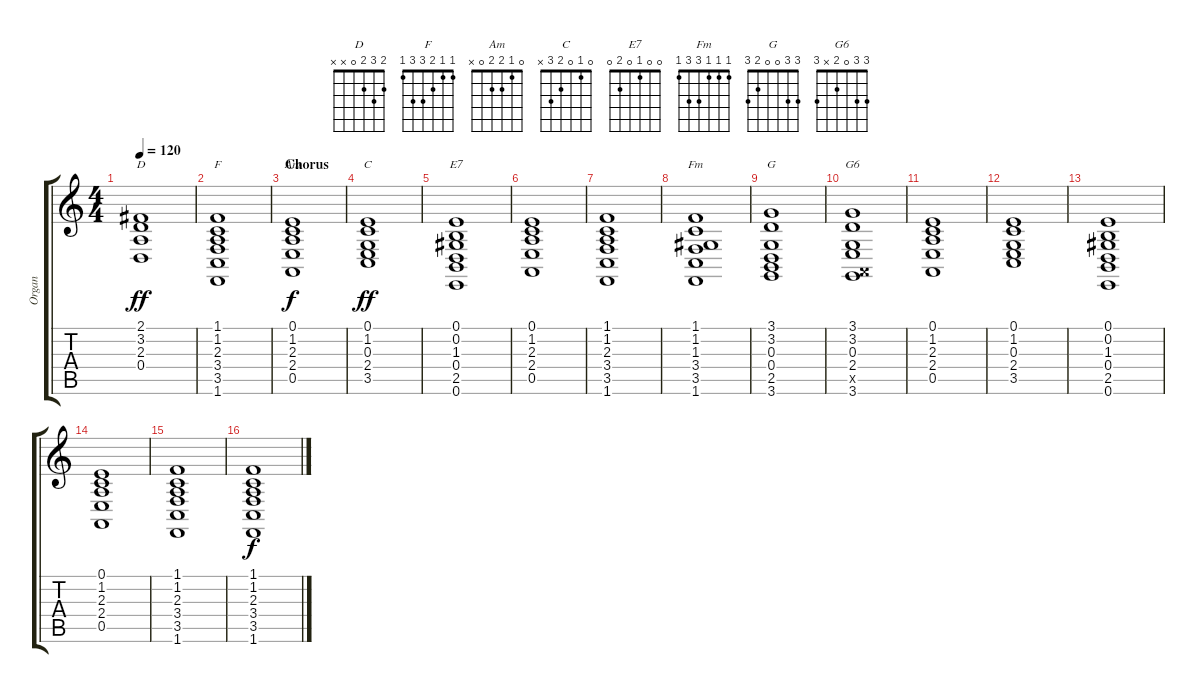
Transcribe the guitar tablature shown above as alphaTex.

\track ("Organ" "Organ") {instrument rockorgan}
\staff {score tabs}
\tuning (E4 B3 G3 D3 A2 E2) {hide}
\chord ("D" 2 3 2 0 x x)
\chord ("F" 1 1 2 3 3 1)
\chord ("Am" 0 1 2 2 0 x)
\chord ("C" 0 1 0 2 3 x)
\chord ("E7" 0 0 1 0 2 0)
\chord ("Fm" 1 1 1 3 3 1)
\chord ("G" 3 3 0 0 2 3)
\chord ("G6" 3 3 0 2 x 3)
\ts (4 4)
\tempo 120
\clef g2
\ks c
(2.1 3.2 2.3 0.4).1{ch "D" dy ff} |
(1.1 1.2 2.3 3.4 3.5 1.6).1{ch "F"} |
\section ("" "Chorus")
(0.1 1.2 2.3 2.4 0.5).1{ch "Am" dy f} |
(0.1 1.2 0.3 2.4 3.5).1{ch "C" dy ff} |
(0.1 0.2 1.3 0.4 2.5 0.6).1{ch "E7"} |
(0.1 1.2 2.3 2.4 0.5).1 |
(1.1 1.2 2.3 3.4 3.5 1.6).1 |
(1.1 1.2 1.3 3.4 3.5 1.6).1{ch "Fm"} |
(3.1 3.2 0.3 0.4 2.5 3.6).1{ch "G"} |
(3.1 3.2 0.3 2.4 0.5{x} 3.6).1{ch "G6"} |
(0.1 1.2 2.3 2.4 0.5).1 |
(0.1 1.2 0.3 2.4 3.5).1 |
(0.1 0.2 1.3 0.4 2.5 0.6).1 |
(0.1 1.2 2.3 2.4 0.5).1 |
(1.1 1.2 2.3 3.4 3.5 1.6).1 |
(1.1 1.2 2.3 3.4 3.5 1.6).1{dy f}
